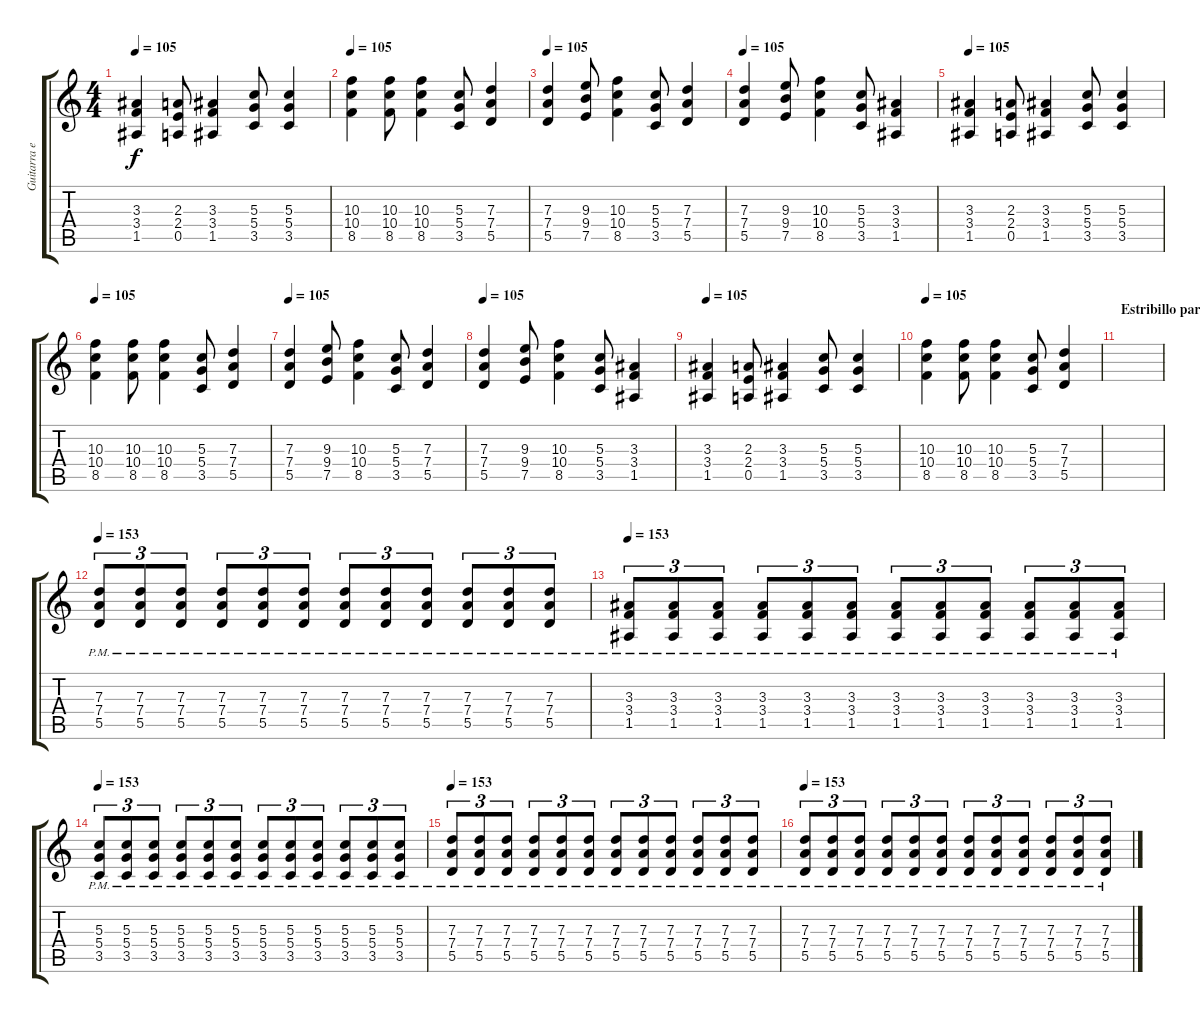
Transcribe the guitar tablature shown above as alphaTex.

\track ("Guitarra eléctrica 2" "Guitarra e") {instrument distortionguitar}
\staff {score tabs}
\tuning (E4 B3 G3 D3 A2 E2) {hide}
\ts (4 4)
\tempo 105
\clef g2
\ks c
(3.3 3.4 1.5).4{dy f} (2.3 2.4 0.5).8 (3.3 3.4 1.5).4 (5.3 5.4 3.5).8 (5.3 5.4 3.5).4 |
\tempo 105
(10.3 10.4 8.5).4 (10.3 10.4 8.5).8 (10.3 10.4 8.5).4 (5.3 5.4 3.5).8 (7.3 7.4 5.5).4 |
\tempo 105
(7.3 7.4 5.5).4{volume 11} (9.3 9.4 7.5).8 (10.3 10.4 8.5).4 (5.3 5.4 3.5).8 (7.3 7.4 5.5).4 |
\tempo 105
(7.3 7.4 5.5).4 (9.3 9.4 7.5).8 (10.3 10.4 8.5).4 (5.3 5.4 3.5).8 (3.3 3.4 1.5).4 |
\tempo 105
(3.3 3.4 1.5).4 (2.3 2.4 0.5).8 (3.3 3.4 1.5).4 (5.3 5.4 3.5).8 (5.3 5.4 3.5).4 |
\tempo 105
(10.3 10.4 8.5).4 (10.3 10.4 8.5).8 (10.3 10.4 8.5).4 (5.3 5.4 3.5).8 (7.3 7.4 5.5).4 |
\tempo 105
(7.3 7.4 5.5).4{volume 11} (9.3 9.4 7.5).8 (10.3 10.4 8.5).4 (5.3 5.4 3.5).8 (7.3 7.4 5.5).4 |
\tempo 105
(7.3 7.4 5.5).4 (9.3 9.4 7.5).8 (10.3 10.4 8.5).4 (5.3 5.4 3.5).8 (3.3 3.4 1.5).4 |
\tempo 105
(3.3 3.4 1.5).4 (2.3 2.4 0.5).8 (3.3 3.4 1.5).4 (5.3 5.4 3.5).8 (5.3 5.4 3.5).4 |
\tempo 105
(10.3 10.4 8.5).4 (10.3 10.4 8.5).8 (10.3 10.4 8.5).4 (5.3 5.4 3.5).8 (7.3 7.4 5.5).4 |
\section ("" "Estribillo parte 1")
|
\tempo 153
(7.3{pm} 7.4{pm} 5.5{pm}).8{tu (3 2) volume 13} (7.3{pm} 7.4{pm} 5.5{pm}).8{tu (3 2)} (7.3{pm} 7.4{pm} 5.5{pm}).8{tu (3 2)} (7.3{pm} 7.4{pm} 5.5{pm}).8{tu (3 2)} (7.3{pm} 7.4{pm} 5.5{pm}).8{tu (3 2)} (7.3{pm} 7.4{pm} 5.5{pm}).8{tu (3 2)} (7.3{pm} 7.4{pm} 5.5{pm}).8{tu (3 2)} (7.3{pm} 7.4{pm} 5.5{pm}).8{tu (3 2)} (7.3{pm} 7.4{pm} 5.5{pm}).8{tu (3 2)} (7.3{pm} 7.4{pm} 5.5{pm}).8{tu (3 2)} (7.3{pm} 7.4{pm} 5.5{pm}).8{tu (3 2)} (7.3{pm} 7.4{pm} 5.5{pm}).8{tu (3 2)} |
\tempo 153
(3.3{pm} 3.4{pm} 1.5{pm}).8{tu (3 2)} (3.3{pm} 3.4{pm} 1.5{pm}).8{tu (3 2)} (3.3{pm} 3.4{pm} 1.5{pm}).8{tu (3 2)} (3.3{pm} 3.4{pm} 1.5{pm}).8{tu (3 2)} (3.3{pm} 3.4{pm} 1.5{pm}).8{tu (3 2)} (3.3{pm} 3.4{pm} 1.5{pm}).8{tu (3 2)} (3.3{pm} 3.4{pm} 1.5{pm}).8{tu (3 2)} (3.3{pm} 3.4{pm} 1.5{pm}).8{tu (3 2)} (3.3{pm} 3.4{pm} 1.5{pm}).8{tu (3 2)} (3.3{pm} 3.4{pm} 1.5{pm}).8{tu (3 2)} (3.3{pm} 3.4{pm} 1.5{pm}).8{tu (3 2)} (3.3{pm} 3.4{pm} 1.5{pm}).8{tu (3 2)} |
\tempo 153
(5.3{pm} 5.4{pm} 3.5{pm}).8{tu (3 2)} (5.3{pm} 5.4{pm} 3.5{pm}).8{tu (3 2)} (5.3{pm} 5.4{pm} 3.5{pm}).8{tu (3 2)} (5.3{pm} 5.4{pm} 3.5{pm}).8{tu (3 2)} (5.3{pm} 5.4{pm} 3.5{pm}).8{tu (3 2)} (5.3{pm} 5.4{pm} 3.5{pm}).8{tu (3 2)} (5.3{pm} 5.4{pm} 3.5{pm}).8{tu (3 2)} (5.3{pm} 5.4{pm} 3.5{pm}).8{tu (3 2)} (5.3{pm} 5.4{pm} 3.5{pm}).8{tu (3 2)} (5.3{pm} 5.4{pm} 3.5{pm}).8{tu (3 2)} (5.3{pm} 5.4{pm} 3.5{pm}).8{tu (3 2)} (5.3{pm} 5.4{pm} 3.5{pm}).8{tu (3 2)} |
\tempo 153
(7.3{pm} 7.4{pm} 5.5{pm}).8{tu (3 2) volume 13} (7.3{pm} 7.4{pm} 5.5{pm}).8{tu (3 2)} (7.3{pm} 7.4{pm} 5.5{pm}).8{tu (3 2)} (7.3{pm} 7.4{pm} 5.5{pm}).8{tu (3 2)} (7.3{pm} 7.4{pm} 5.5{pm}).8{tu (3 2)} (7.3{pm} 7.4{pm} 5.5{pm}).8{tu (3 2)} (7.3{pm} 7.4{pm} 5.5{pm}).8{tu (3 2)} (7.3{pm} 7.4{pm} 5.5{pm}).8{tu (3 2)} (7.3{pm} 7.4{pm} 5.5{pm}).8{tu (3 2)} (7.3{pm} 7.4{pm} 5.5{pm}).8{tu (3 2)} (7.3{pm} 7.4{pm} 5.5{pm}).8{tu (3 2)} (7.3{pm} 7.4{pm} 5.5{pm}).8{tu (3 2)} |
\tempo 153
(7.3{pm} 7.4{pm} 5.5{pm}).8{tu (3 2) volume 13} (7.3{pm} 7.4{pm} 5.5{pm}).8{tu (3 2)} (7.3{pm} 7.4{pm} 5.5{pm}).8{tu (3 2)} (7.3{pm} 7.4{pm} 5.5{pm}).8{tu (3 2)} (7.3{pm} 7.4{pm} 5.5{pm}).8{tu (3 2)} (7.3{pm} 7.4{pm} 5.5{pm}).8{tu (3 2)} (7.3{pm} 7.4{pm} 5.5{pm}).8{tu (3 2)} (7.3{pm} 7.4{pm} 5.5{pm}).8{tu (3 2)} (7.3{pm} 7.4{pm} 5.5{pm}).8{tu (3 2)} (7.3{pm} 7.4{pm} 5.5{pm}).8{tu (3 2)} (7.3{pm} 7.4{pm} 5.5{pm}).8{tu (3 2)} (7.3{pm} 7.4{pm} 5.5{pm}).8{tu (3 2)}
